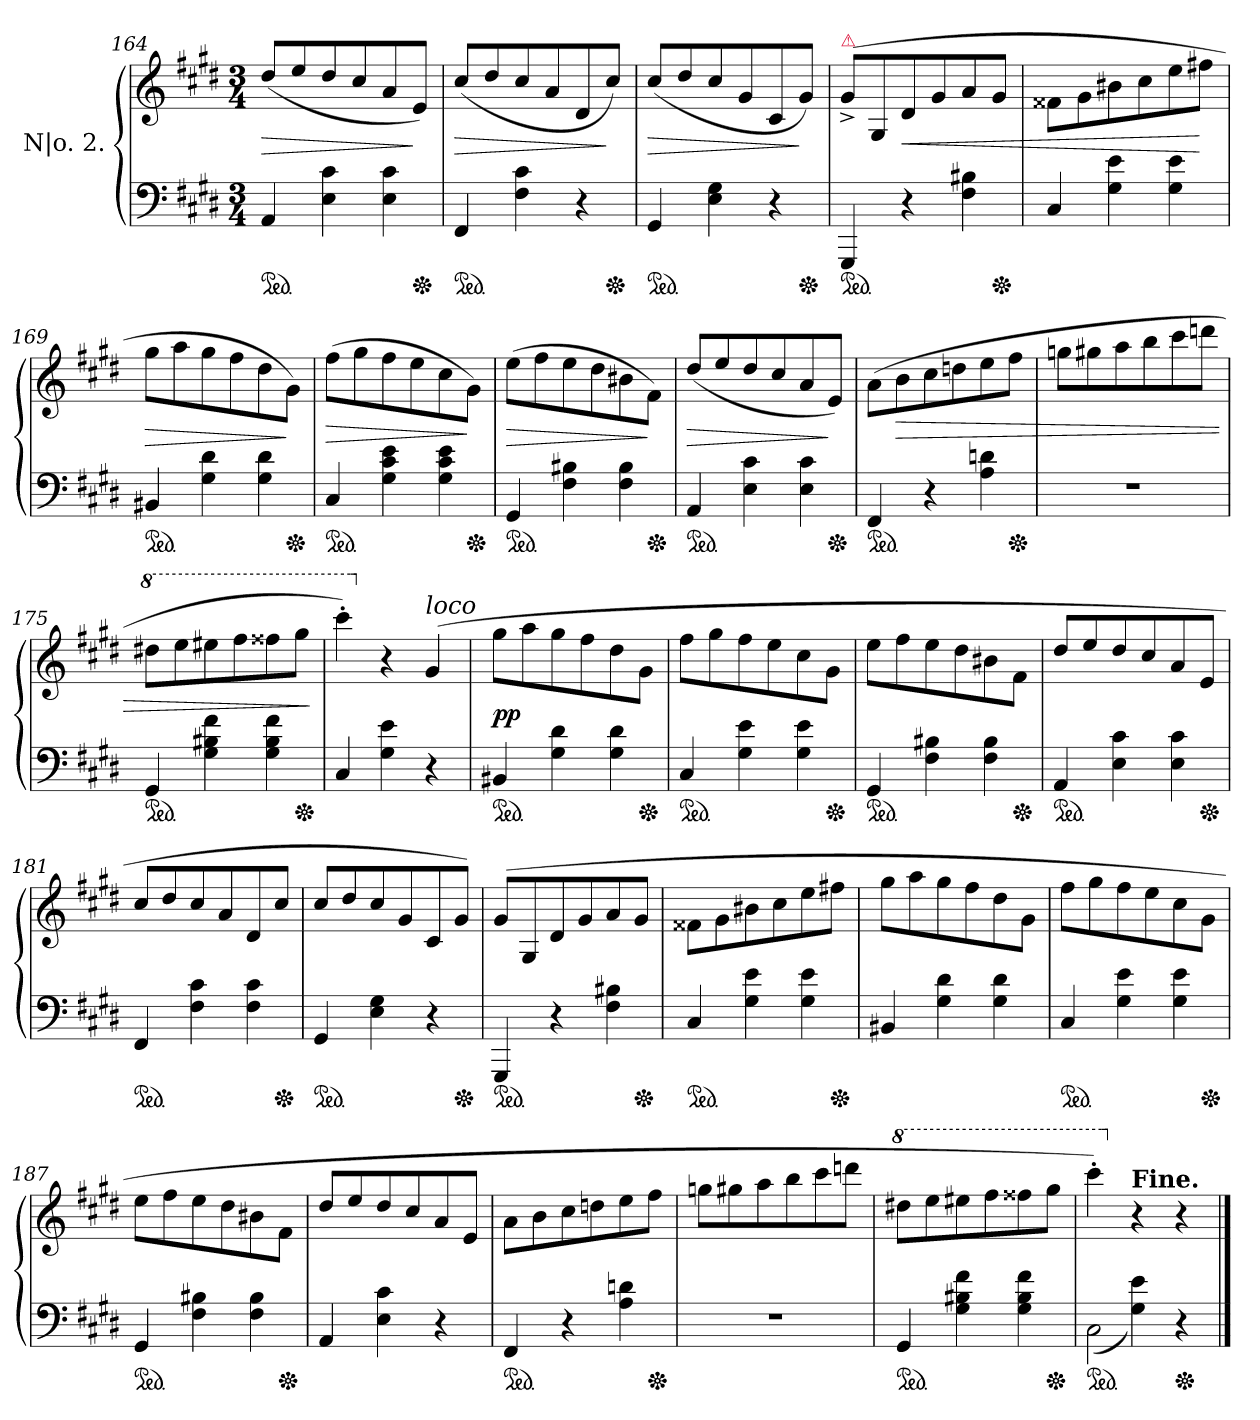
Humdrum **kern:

**kern	**kern	**dynam
*part1	*part1	*part1
*staff2	*staff1	*staff1/2
*I"N|o. 2.	*	*
*clefF4	*clefG2	*
*k[f#c#g#d#]	*k[f#c#g#d#]	*
*M3/4	*M3/4	*
*ped	*	*
=164	=164	=164
4AA	(>8dd#L	>
.	8ee	.
4E 4c#	8dd#	.
.	8cc#	.
4E 4c#	8a	.
*Xped	*	*
.	8eJ)	]
=165	=165	=165
*ped	*	*
4FF#	(<8cc#/L	>
.	8dd#	.
4F# 4c#	8cc#	.
.	8a	.
4r	8d#	.
*Xped	*	*
.	8cc#J)	]
=166	=166	=166
*ped	*	*
4GG#	(<8cc#L	>
.	8dd#	.
4E 4G#	8cc#	.
.	8g#	.
4r	8c#	.
*Xped	*	*
.	8g#J)	]
=167	=167	=167
!	!LO:TX:a:color=crimson:t=⚠	!
*ped	*	*
4GGG#	(>8g#^<L	.
.	8G#	.
4r	8d#	<
.	8g#	.
4F# 4B#X	8a	.
*Xped	*	*
.	8g#J	.
=168	=168	=168
4C#	8f##XL	.
.	8g#	.
4G# 4e	8b#X	.
.	8cc#	.
4G# 4e	8ee	.
.	8ff#XJ	[
=169	=169	=169
*ped	*	*
4BB#X	8gg#L	>
.	8aa	.
4G# 4d#	8gg#	.
.	8ff#	.
4G# 4d#	8dd#	.
*Xped	*	*
.	8g#J)	]
=170	=170	=170
*ped	*	*
4C#	(>8ff#L	>
.	8gg#	.
4G# 4c# 4e	8ff#	.
.	8ee	.
4G# 4c# 4e	8cc#	.
*Xped	*	*
.	8g#J)	]
=171	=171	=171
*ped	*	*
4GG#	(>8eeL	>
.	8ff#	.
4F# 4B#X	8ee	.
.	8dd#	.
4F# 4B#	8b#X	.
*Xped	*	*
.	8f#J)	]
=172	=172	=172
*ped	*	*
4AA	(>8dd#L	>
.	8ee	.
4E 4c#	8dd#	.
.	8cc#	.
4E 4c#	8a	.
*Xped	*	*
.	8eJ)	]
=173	=173	=173
*ped	*	*
4FF#	(>8aL	.
.	8b	>
4r	8cc#	.
.	8ddn	.
4A 4dn	8ee	.
*Xped	*	*
.	8ff#J	.
=174	=174	=174
2.r	8ggnL	.
.	8gg#X	.
.	8aa	.
.	8bb	.
.	8ccc#	.
.	8dddnJ	.
=175	=175	=175
*	*8va	*
*ped	*	*
4GG#	8ddd#XL	.
.	8eee	.
4G# 4B#X 4f#	8eee#X	.
.	8fff#	.
4G# 4B# 4f#	8fff##X	.
*Xped	*	*
.	8ggg#J	.
.	.	]
=176	=176	=176
4C#	4cccc#'>)	.
*	*X8va	*
4G# 4e	4r	.
!	!LO:TX:a:i:t=loco	!
4r	(>4g#	.
=177	=177	=177
*ped	*	*
4BB#X	8gg#L	pp
.	8aa	.
4G# 4d#	8gg#	.
.	8ff#	.
4G# 4d#	8dd#	.
*Xped	*	*
.	8g#J	.
=178	=178	=178
*ped	*	*
4C#	8ff#L	.
.	8gg#	.
4G# 4e	8ff#	.
.	8ee	.
4G# 4e	8cc#	.
*Xped	*	*
.	8g#J	.
=179	=179	=179
*ped	*	*
4GG#	8eeL	.
.	8ff#	.
4F# 4B#X	8ee	.
.	8dd#	.
4F# 4B#	8b#X	.
*Xped	*	*
.	8f#J	.
=180	=180	=180
*ped	*	*
4AA	8dd#L	.
.	8ee	.
4E 4c#	8dd#	.
.	8cc#	.
4E 4c#	8a	.
*Xped	*	*
.	8eJ	.
=181	=181	=181
*ped	*	*
4FF#	8cc#L	.
.	8dd#	.
4F# 4c#	8cc#	.
.	8a	.
4F# 4c#	8d#	.
*Xped	*	*
.	8cc#J	.
=182	=182	=182
*ped	*	*
4GG#	8cc#L	.
.	8dd#	.
4E 4G#	8cc#	.
.	8g#	.
4r	8c#	.
*Xped	*	*
.	8g#J)	.
=183	=183	=183
*ped	*	*
4GGG#	(>8g#L	.
.	8G#	.
4r	8d#	.
.	8g#	.
4F# 4B#X	8a	.
*Xped	*	*
.	8g#J	.
=184	=184	=184
*ped	*	*
4C#	8f##XL	.
.	8g#	.
4G# 4e	8b#X	.
.	8cc#	.
4G# 4e	8ee	.
*Xped	*	*
.	8ff#XJ	.
=185	=185	=185
4BB#X	8gg#L	.
.	8aa	.
4G# 4d#	8gg#	.
.	8ff#	.
4G# 4d#	8dd#	.
.	8g#J	.
=186	=186	=186
*ped	*	*
4C#	8ff#L	.
.	8gg#	.
4G# 4e	8ff#	.
.	8ee	.
4G# 4e	8cc#	.
*Xped	*	*
.	8g#J	.
=187	=187	=187
*ped	*	*
4GG#	8eeL	.
.	8ff#	.
4F# 4B#X	8ee	.
.	8dd#	.
4F# 4B#	8b#X	.
*Xped	*	*
.	8f#J	.
=188	=188	=188
4AA	8dd#L	.
.	8ee	.
4E 4c#	8dd#	.
.	8cc#	.
4r	8a	.
.	8eJ	.
=189	=189	=189
*ped	*	*
4FF#	8aL	.
.	8b	.
4r	8cc#	.
.	8ddn	.
4A 4dn	8ee	.
*Xped	*	*
.	8ff#J	.
=190	=190	=190
2.r	8ggnL	.
.	8gg#X	.
.	8aa	.
.	8bb	.
.	8ccc#	.
.	8dddnJ	.
=191	=191	=191
*	*8va	*
*ped	*	*
4GG#	8ddd#XL	.
.	8eee	.
4G# 4B#X 4f#	8eee#X	.
.	8fff#	.
4G# 4B# 4f#	8fff##X	.
*Xped	*	*
.	8ggg#J	.
=192	=192	=192
*^	*	*
*ped	*	*	*
4ryy	(>2C#	4cccc#'>)	.
*	*	*X8va	*
!	!	!LO:TX:a:B:t=Fine.	!
4G#\ 4e\)	.	4r	.
*Xped	*	*	*
4ryy	4r	4r	.
*v	*v	*	*
==	==	==
*-	*-	*-
